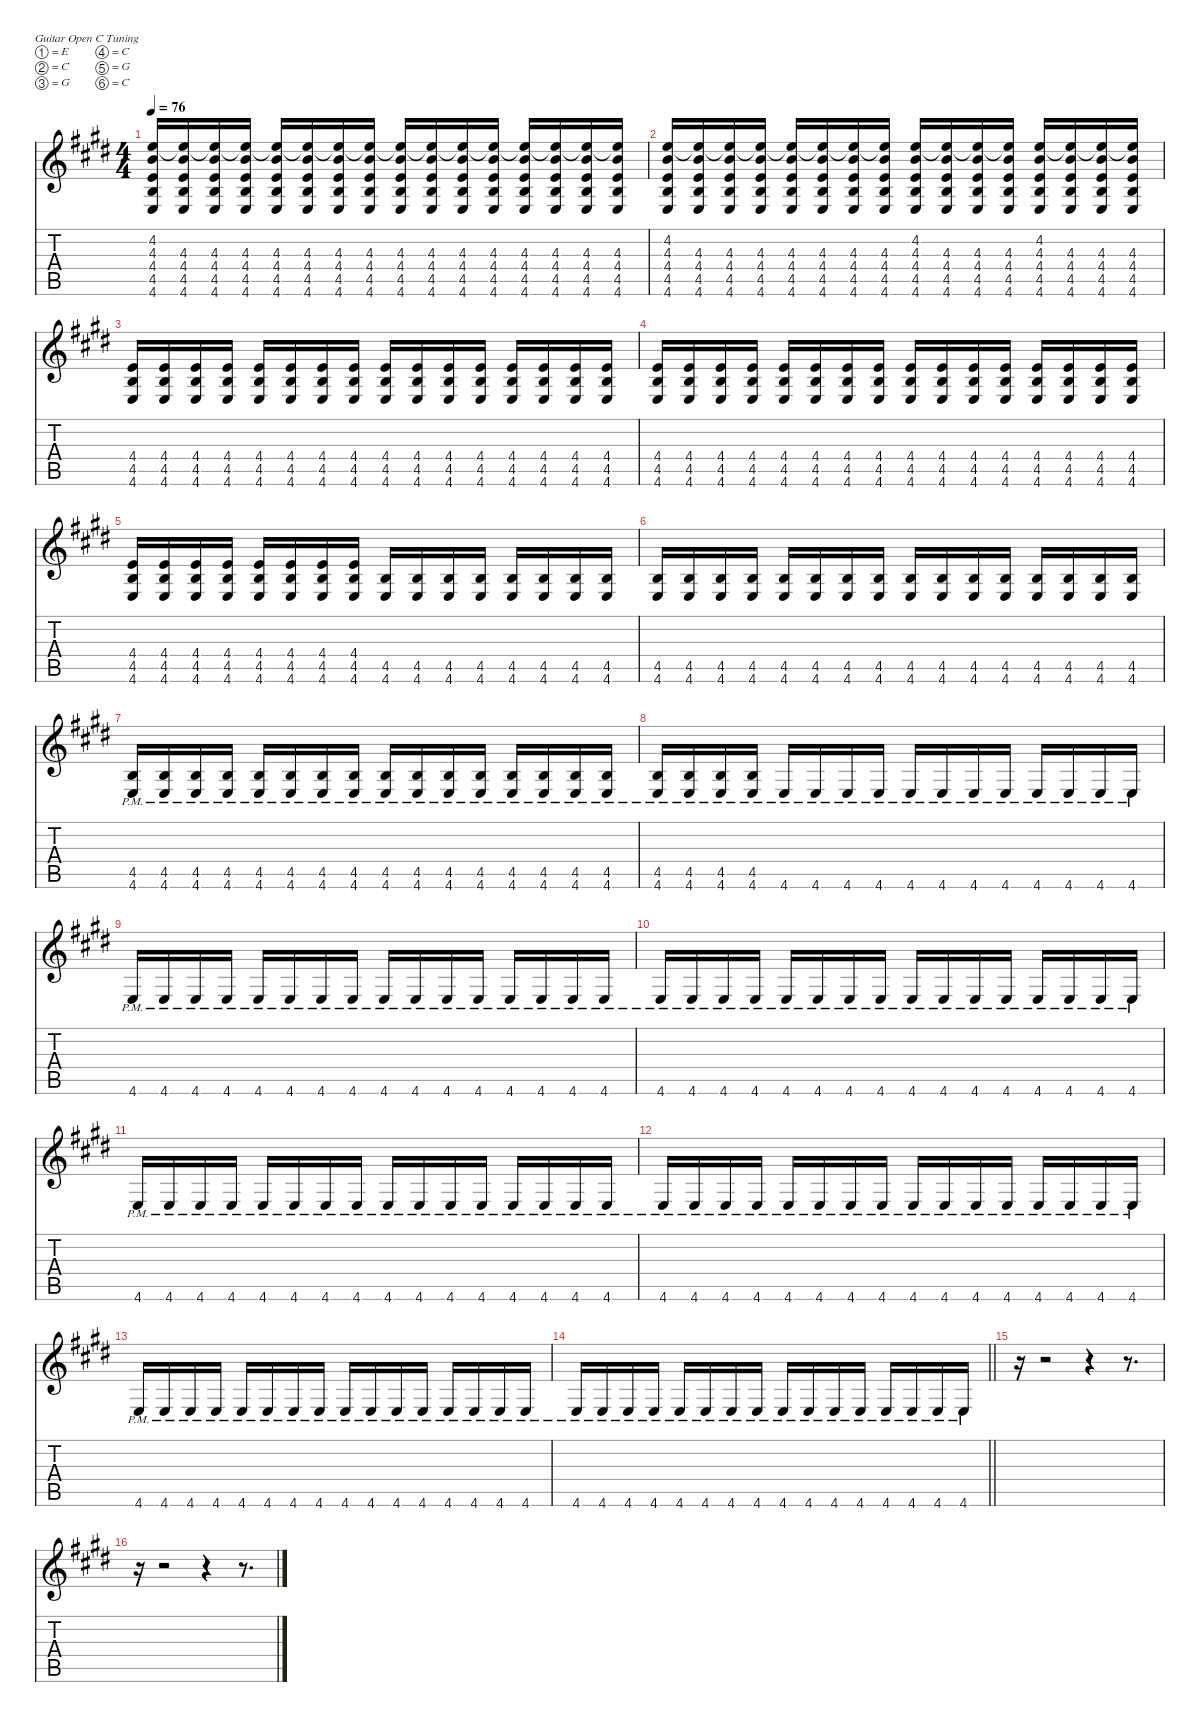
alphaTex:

\defaultSystemsLayout 4
\hideDynamics
\bracketExtendMode nobrackets
\singleTrackTrackNamePolicy hidden
\multiTrackTrackNamePolicy hidden
\firstSystemTrackNameMode fullname
\otherSystemsTrackNameOrientation horizontal
\track ("Guitar 1" "dist.guit.") {instrument distortionguitar}
\staff {score tabs}
\tuning (E4 C4 G3 C3 G2 C2)
\ts (4 4)
\tempo 76
\clef g2
\ks e
(4.2{acc forcenatural} 4.3{acc forcenatural} 4.4{acc forcenatural} 4.5{acc forcenatural} 4.6{acc forcenatural}).16{dy f beam Up} (4.2{t acc forcenatural} 4.3{acc forcenatural} 4.4{acc forcenatural} 4.5{acc forcenatural} 4.6{acc forcenatural}).16{beam Up} (4.2{t acc forcenatural} 4.3{acc forcenatural} 4.4{acc forcenatural} 4.5{acc forcenatural} 4.6{acc forcenatural}).16{beam Up} (4.2{t acc forcenatural} 4.3{acc forcenatural} 4.4{acc forcenatural} 4.5{acc forcenatural} 4.6{acc forcenatural}).16{beam Up} (4.2{t acc forcenatural} 4.3{acc forcenatural} 4.4{acc forcenatural} 4.5{acc forcenatural} 4.6{acc forcenatural}).16{beam Up} (4.2{t acc forcenatural} 4.3{acc forcenatural} 4.4{acc forcenatural} 4.5{acc forcenatural} 4.6{acc forcenatural}).16{beam Up} (4.2{t acc forcenatural} 4.3{acc forcenatural} 4.4{acc forcenatural} 4.5{acc forcenatural} 4.6{acc forcenatural}).16{beam Up} (4.2{t acc forcenatural} 4.3{acc forcenatural} 4.4{acc forcenatural} 4.5{acc forcenatural} 4.6{acc forcenatural}).16{beam Up} (4.2{t acc forcenatural} 4.3{acc forcenatural} 4.4{acc forcenatural} 4.5{acc forcenatural} 4.6{acc forcenatural}).16{beam Up} (4.2{t acc forcenatural} 4.3{acc forcenatural} 4.4{acc forcenatural} 4.5{acc forcenatural} 4.6{acc forcenatural}).16{beam Up} (4.2{t acc forcenatural} 4.3{acc forcenatural} 4.4{acc forcenatural} 4.5{acc forcenatural} 4.6{acc forcenatural}).16{beam Up} (4.2{t acc forcenatural} 4.3{acc forcenatural} 4.4{acc forcenatural} 4.5{acc forcenatural} 4.6{acc forcenatural}).16{beam Up} (4.2{t acc forcenatural} 4.3{acc forcenatural} 4.4{acc forcenatural} 4.5{acc forcenatural} 4.6{acc forcenatural}).16{beam Up} (4.2{t acc forcenatural} 4.3{acc forcenatural} 4.4{acc forcenatural} 4.5{acc forcenatural} 4.6{acc forcenatural}).16{beam Up} (4.2{t acc forcenatural} 4.3{acc forcenatural} 4.4{acc forcenatural} 4.5{acc forcenatural} 4.6{acc forcenatural}).16{beam Up} (4.2{t acc forcenatural} 4.3{acc forcenatural} 4.4{acc forcenatural} 4.5{acc forcenatural} 4.6{acc forcenatural}).16{beam Up} |
(4.2{acc forcenatural} 4.3{acc forcenatural} 4.4{acc forcenatural} 4.5{acc forcenatural} 4.6{acc forcenatural}).16{beam Up} (4.2{t acc forcenatural} 4.3{acc forcenatural} 4.4{acc forcenatural} 4.5{acc forcenatural} 4.6{acc forcenatural}).16{beam Up} (4.2{t acc forcenatural} 4.3{acc forcenatural} 4.4{acc forcenatural} 4.5{acc forcenatural} 4.6{acc forcenatural}).16{beam Up} (4.2{t acc forcenatural} 4.3{acc forcenatural} 4.4{acc forcenatural} 4.5{acc forcenatural} 4.6{acc forcenatural}).16{beam Up} (4.2{t acc forcenatural} 4.3{acc forcenatural} 4.4{acc forcenatural} 4.5{acc forcenatural} 4.6{acc forcenatural}).16{beam Up} (4.2{t acc forcenatural} 4.3{acc forcenatural} 4.4{acc forcenatural} 4.5{acc forcenatural} 4.6{acc forcenatural}).16{beam Up} (4.2{t acc forcenatural} 4.3{acc forcenatural} 4.4{acc forcenatural} 4.5{acc forcenatural} 4.6{acc forcenatural}).16{beam Up} (4.2{t acc forcenatural} 4.3{acc forcenatural} 4.4{acc forcenatural} 4.5{acc forcenatural} 4.6{acc forcenatural}).16{beam Up} (4.2{acc forcenatural} 4.3{acc forcenatural} 4.4{acc forcenatural} 4.5{acc forcenatural} 4.6{acc forcenatural}).16{beam Up} (4.2{t acc forcenatural} 4.3{acc forcenatural} 4.4{acc forcenatural} 4.5{acc forcenatural} 4.6{acc forcenatural}).16{beam Up} (4.2{t acc forcenatural} 4.3{acc forcenatural} 4.4{acc forcenatural} 4.5{acc forcenatural} 4.6{acc forcenatural}).16{beam Up} (4.2{t acc forcenatural} 4.3{acc forcenatural} 4.4{acc forcenatural} 4.5{acc forcenatural} 4.6{acc forcenatural}).16{beam Up} (4.2{acc forcenatural} 4.3{acc forcenatural} 4.4{acc forcenatural} 4.5{acc forcenatural} 4.6{acc forcenatural}).16{beam Up} (4.2{t acc forcenatural} 4.3{acc forcenatural} 4.4{acc forcenatural} 4.5{acc forcenatural} 4.6{acc forcenatural}).16{beam Up} (4.2{t acc forcenatural} 4.3{acc forcenatural} 4.4{acc forcenatural} 4.5{acc forcenatural} 4.6{acc forcenatural}).16{beam Up} (4.2{t acc forcenatural} 4.3{acc forcenatural} 4.4{acc forcenatural} 4.5{acc forcenatural} 4.6{acc forcenatural}).16{beam Up} |
(4.4{acc forcenatural} 4.5{acc forcenatural} 4.6{acc forcenatural}).16{beam Up} (4.4{acc forcenatural} 4.5{acc forcenatural} 4.6{acc forcenatural}).16{beam Up} (4.4{acc forcenatural} 4.5{acc forcenatural} 4.6{acc forcenatural}).16{beam Up} (4.4{acc forcenatural} 4.5{acc forcenatural} 4.6{acc forcenatural}).16{beam Up} (4.4{acc forcenatural} 4.5{acc forcenatural} 4.6{acc forcenatural}).16{beam Up} (4.4{acc forcenatural} 4.5{acc forcenatural} 4.6{acc forcenatural}).16{beam Up} (4.4{acc forcenatural} 4.5{acc forcenatural} 4.6{acc forcenatural}).16{beam Up} (4.4{acc forcenatural} 4.5{acc forcenatural} 4.6{acc forcenatural}).16{beam Up} (4.4{acc forcenatural} 4.5{acc forcenatural} 4.6{acc forcenatural}).16{beam Up} (4.4{acc forcenatural} 4.5{acc forcenatural} 4.6{acc forcenatural}).16{beam Up} (4.4{acc forcenatural} 4.5{acc forcenatural} 4.6{acc forcenatural}).16{beam Up} (4.4{acc forcenatural} 4.5{acc forcenatural} 4.6{acc forcenatural}).16{beam Up} (4.4{acc forcenatural} 4.5{acc forcenatural} 4.6{acc forcenatural}).16{beam Up} (4.4{acc forcenatural} 4.5{acc forcenatural} 4.6{acc forcenatural}).16{beam Up} (4.4{acc forcenatural} 4.5{acc forcenatural} 4.6{acc forcenatural}).16{beam Up} (4.4{acc forcenatural} 4.5{acc forcenatural} 4.6{acc forcenatural}).16{beam Up} |
(4.4{acc forcenatural} 4.5{acc forcenatural} 4.6{acc forcenatural}).16{beam Up} (4.4{acc forcenatural} 4.5{acc forcenatural} 4.6{acc forcenatural}).16{beam Up} (4.4{acc forcenatural} 4.5{acc forcenatural} 4.6{acc forcenatural}).16{beam Up} (4.4{acc forcenatural} 4.5{acc forcenatural} 4.6{acc forcenatural}).16{beam Up} (4.4{acc forcenatural} 4.5{acc forcenatural} 4.6{acc forcenatural}).16{beam Up} (4.4{acc forcenatural} 4.5{acc forcenatural} 4.6{acc forcenatural}).16{beam Up} (4.4{acc forcenatural} 4.5{acc forcenatural} 4.6{acc forcenatural}).16{beam Up} (4.4{acc forcenatural} 4.5{acc forcenatural} 4.6{acc forcenatural}).16{beam Up} (4.4{acc forcenatural} 4.5{acc forcenatural} 4.6{acc forcenatural}).16{beam Up} (4.4{acc forcenatural} 4.5{acc forcenatural} 4.6{acc forcenatural}).16{beam Up} (4.4{acc forcenatural} 4.5{acc forcenatural} 4.6{acc forcenatural}).16{beam Up} (4.4{acc forcenatural} 4.5{acc forcenatural} 4.6{acc forcenatural}).16{beam Up} (4.4{acc forcenatural} 4.5{acc forcenatural} 4.6{acc forcenatural}).16{beam Up} (4.4{acc forcenatural} 4.5{acc forcenatural} 4.6{acc forcenatural}).16{beam Up} (4.4{acc forcenatural} 4.5{acc forcenatural} 4.6{acc forcenatural}).16{beam Up} (4.4{acc forcenatural} 4.5{acc forcenatural} 4.6{acc forcenatural}).16{beam Up} |
(4.4{acc forcenatural} 4.5{acc forcenatural} 4.6{acc forcenatural}).16{beam Up} (4.4{acc forcenatural} 4.5{acc forcenatural} 4.6{acc forcenatural}).16{beam Up} (4.4{acc forcenatural} 4.5{acc forcenatural} 4.6{acc forcenatural}).16{beam Up} (4.4{acc forcenatural} 4.5{acc forcenatural} 4.6{acc forcenatural}).16{beam Up} (4.4{acc forcenatural} 4.5{acc forcenatural} 4.6{acc forcenatural}).16{beam Up} (4.4{acc forcenatural} 4.5{acc forcenatural} 4.6{acc forcenatural}).16{beam Up} (4.4{acc forcenatural} 4.5{acc forcenatural} 4.6{acc forcenatural}).16{beam Up} (4.4{acc forcenatural} 4.5{acc forcenatural} 4.6{acc forcenatural}).16{beam Up} (4.5{acc forcenatural} 4.6{acc forcenatural}).16{beam Up} (4.5{acc forcenatural} 4.6{acc forcenatural}).16{beam Up} (4.5{acc forcenatural} 4.6{acc forcenatural}).16{beam Up} (4.5{acc forcenatural} 4.6{acc forcenatural}).16{beam Up} (4.5{acc forcenatural} 4.6{acc forcenatural}).16{beam Up} (4.5{acc forcenatural} 4.6{acc forcenatural}).16{beam Up} (4.5{acc forcenatural} 4.6{acc forcenatural}).16{beam Up} (4.5{acc forcenatural} 4.6{acc forcenatural}).16{beam Up} |
(4.5{acc forcenatural} 4.6{acc forcenatural}).16{beam Up} (4.5{acc forcenatural} 4.6{acc forcenatural}).16{beam Up} (4.5{acc forcenatural} 4.6{acc forcenatural}).16{beam Up} (4.5{acc forcenatural} 4.6{acc forcenatural}).16{beam Up} (4.5{acc forcenatural} 4.6{acc forcenatural}).16{beam Up} (4.5{acc forcenatural} 4.6{acc forcenatural}).16{beam Up} (4.5{acc forcenatural} 4.6{acc forcenatural}).16{beam Up} (4.5{acc forcenatural} 4.6{acc forcenatural}).16{beam Up} (4.5{acc forcenatural} 4.6{acc forcenatural}).16{beam Up} (4.5{acc forcenatural} 4.6{acc forcenatural}).16{beam Up} (4.5{acc forcenatural} 4.6{acc forcenatural}).16{beam Up} (4.5{acc forcenatural} 4.6{acc forcenatural}).16{beam Up} (4.5{acc forcenatural} 4.6{acc forcenatural}).16{beam Up} (4.5{acc forcenatural} 4.6{acc forcenatural}).16{beam Up} (4.5{acc forcenatural} 4.6{acc forcenatural}).16{beam Up} (4.5{acc forcenatural} 4.6{acc forcenatural}).16{beam Up} |
(4.5{pm acc forcenatural} 4.6{pm acc forcenatural}).16{beam Up} (4.5{pm acc forcenatural} 4.6{pm acc forcenatural}).16{beam Up} (4.5{pm acc forcenatural} 4.6{pm acc forcenatural}).16{beam Up} (4.5{pm acc forcenatural} 4.6{pm acc forcenatural}).16{beam Up} (4.5{pm acc forcenatural} 4.6{pm acc forcenatural}).16{beam Up} (4.5{pm acc forcenatural} 4.6{pm acc forcenatural}).16{beam Up} (4.5{pm acc forcenatural} 4.6{pm acc forcenatural}).16{beam Up} (4.5{pm acc forcenatural} 4.6{pm acc forcenatural}).16{beam Up} (4.5{pm acc forcenatural} 4.6{pm acc forcenatural}).16{beam Up} (4.5{pm acc forcenatural} 4.6{pm acc forcenatural}).16{beam Up} (4.5{pm acc forcenatural} 4.6{pm acc forcenatural}).16{beam Up} (4.5{pm acc forcenatural} 4.6{pm acc forcenatural}).16{beam Up} (4.5{pm acc forcenatural} 4.6{pm acc forcenatural}).16{beam Up} (4.5{pm acc forcenatural} 4.6{pm acc forcenatural}).16{beam Up} (4.5{pm acc forcenatural} 4.6{pm acc forcenatural}).16{beam Up} (4.5{pm acc forcenatural} 4.6{pm acc forcenatural}).16{beam Up} |
(4.5{pm acc forcenatural} 4.6{pm acc forcenatural}).16{beam Up} (4.5{pm acc forcenatural} 4.6{pm acc forcenatural}).16{beam Up} (4.5{pm acc forcenatural} 4.6{pm acc forcenatural}).16{beam Up} (4.5{pm acc forcenatural} 4.6{pm acc forcenatural}).16{beam Up} 4.6{pm acc forcenatural}.16{beam Up} 4.6{pm acc forcenatural}.16{beam Up} 4.6{pm acc forcenatural}.16{beam Up} 4.6{pm acc forcenatural}.16{beam Up} 4.6{pm acc forcenatural}.16{beam Up} 4.6{pm acc forcenatural}.16{beam Up} 4.6{pm acc forcenatural}.16{beam Up} 4.6{pm acc forcenatural}.16{beam Up} 4.6{pm acc forcenatural}.16{beam Up} 4.6{pm acc forcenatural}.16{beam Up} 4.6{pm acc forcenatural}.16{beam Up} 4.6{pm acc forcenatural}.16{beam Up} |
4.6{pm acc forcenatural}.16{beam Up} 4.6{pm acc forcenatural}.16{beam Up} 4.6{pm acc forcenatural}.16{beam Up} 4.6{pm acc forcenatural}.16{beam Up} 4.6{pm acc forcenatural}.16{beam Up} 4.6{pm acc forcenatural}.16{beam Up} 4.6{pm acc forcenatural}.16{beam Up} 4.6{pm acc forcenatural}.16{beam Up} 4.6{pm acc forcenatural}.16{beam Up} 4.6{pm acc forcenatural}.16{beam Up} 4.6{pm acc forcenatural}.16{beam Up} 4.6{pm acc forcenatural}.16{beam Up} 4.6{pm acc forcenatural}.16{beam Up} 4.6{pm acc forcenatural}.16{beam Up} 4.6{pm acc forcenatural}.16{beam Up} 4.6{pm acc forcenatural}.16{beam Up} |
4.6{pm acc forcenatural}.16{beam Up} 4.6{pm acc forcenatural}.16{beam Up} 4.6{pm acc forcenatural}.16{beam Up} 4.6{pm acc forcenatural}.16{beam Up} 4.6{pm acc forcenatural}.16{beam Up} 4.6{pm acc forcenatural}.16{beam Up} 4.6{pm acc forcenatural}.16{beam Up} 4.6{pm acc forcenatural}.16{beam Up} 4.6{pm acc forcenatural}.16{beam Up} 4.6{pm acc forcenatural}.16{beam Up} 4.6{pm acc forcenatural}.16{beam Up} 4.6{pm acc forcenatural}.16{beam Up} 4.6{pm acc forcenatural}.16{beam Up} 4.6{pm acc forcenatural}.16{beam Up} 4.6{pm acc forcenatural}.16{beam Up} 4.6{pm acc forcenatural}.16{beam Up} |
4.6{pm acc forcenatural}.16{beam Up} 4.6{pm acc forcenatural}.16{beam Up} 4.6{pm acc forcenatural}.16{beam Up} 4.6{pm acc forcenatural}.16{beam Up} 4.6{pm acc forcenatural}.16{beam Up} 4.6{pm acc forcenatural}.16{beam Up} 4.6{pm acc forcenatural}.16{beam Up} 4.6{pm acc forcenatural}.16{beam Up} 4.6{pm acc forcenatural}.16{beam Up} 4.6{pm acc forcenatural}.16{beam Up} 4.6{pm acc forcenatural}.16{beam Up} 4.6{pm acc forcenatural}.16{beam Up} 4.6{pm acc forcenatural}.16{beam Up} 4.6{pm acc forcenatural}.16{beam Up} 4.6{pm acc forcenatural}.16{beam Up} 4.6{pm acc forcenatural}.16{beam Up} |
4.6{pm acc forcenatural}.16{beam Up} 4.6{pm acc forcenatural}.16{beam Up} 4.6{pm acc forcenatural}.16{beam Up} 4.6{pm acc forcenatural}.16{beam Up} 4.6{pm acc forcenatural}.16{beam Up} 4.6{pm acc forcenatural}.16{beam Up} 4.6{pm acc forcenatural}.16{beam Up} 4.6{pm acc forcenatural}.16{beam Up} 4.6{pm acc forcenatural}.16{beam Up} 4.6{pm acc forcenatural}.16{beam Up} 4.6{pm acc forcenatural}.16{beam Up} 4.6{pm acc forcenatural}.16{beam Up} 4.6{pm acc forcenatural}.16{beam Up} 4.6{pm acc forcenatural}.16{beam Up} 4.6{pm acc forcenatural}.16{beam Up} 4.6{pm acc forcenatural}.16{beam Up} |
4.6{pm acc forcenatural}.16{beam Up} 4.6{pm acc forcenatural}.16{beam Up} 4.6{pm acc forcenatural}.16{beam Up} 4.6{pm acc forcenatural}.16{beam Up} 4.6{pm acc forcenatural}.16{beam Up} 4.6{pm acc forcenatural}.16{beam Up} 4.6{pm acc forcenatural}.16{beam Up} 4.6{pm acc forcenatural}.16{beam Up} 4.6{pm acc forcenatural}.16{beam Up} 4.6{pm acc forcenatural}.16{beam Up} 4.6{pm acc forcenatural}.16{beam Up} 4.6{pm acc forcenatural}.16{beam Up} 4.6{pm acc forcenatural}.16{beam Up} 4.6{pm acc forcenatural}.16{beam Up} 4.6{pm acc forcenatural}.16{beam Up} 4.6{pm acc forcenatural}.16{beam Up} |
\barLineRight lightlight
4.6{pm acc forcenatural}.16{beam Up} 4.6{pm acc forcenatural}.16{beam Up} 4.6{pm acc forcenatural}.16{beam Up} 4.6{pm acc forcenatural}.16{beam Up} 4.6{pm acc forcenatural}.16{beam Up} 4.6{pm acc forcenatural}.16{beam Up} 4.6{pm acc forcenatural}.16{beam Up} 4.6{pm acc forcenatural}.16{beam Up} 4.6{pm acc forcenatural}.16{beam Up} 4.6{pm acc forcenatural}.16{beam Up} 4.6{pm acc forcenatural}.16{beam Up} 4.6{pm acc forcenatural}.16{beam Up} 4.6{pm acc forcenatural}.16{beam Up} 4.6{pm acc forcenatural}.16{beam Up} 4.6{pm acc forcenatural}.16{beam Up} 4.6{pm acc forcenatural}.16{beam Up} |
r.16{beam Down} r.2{beam Down} r.4{beam Down} r.8{d beam Down} |
r.16{beam Down} r.2{beam Down} r.4{beam Down} r.8{d beam Down}
